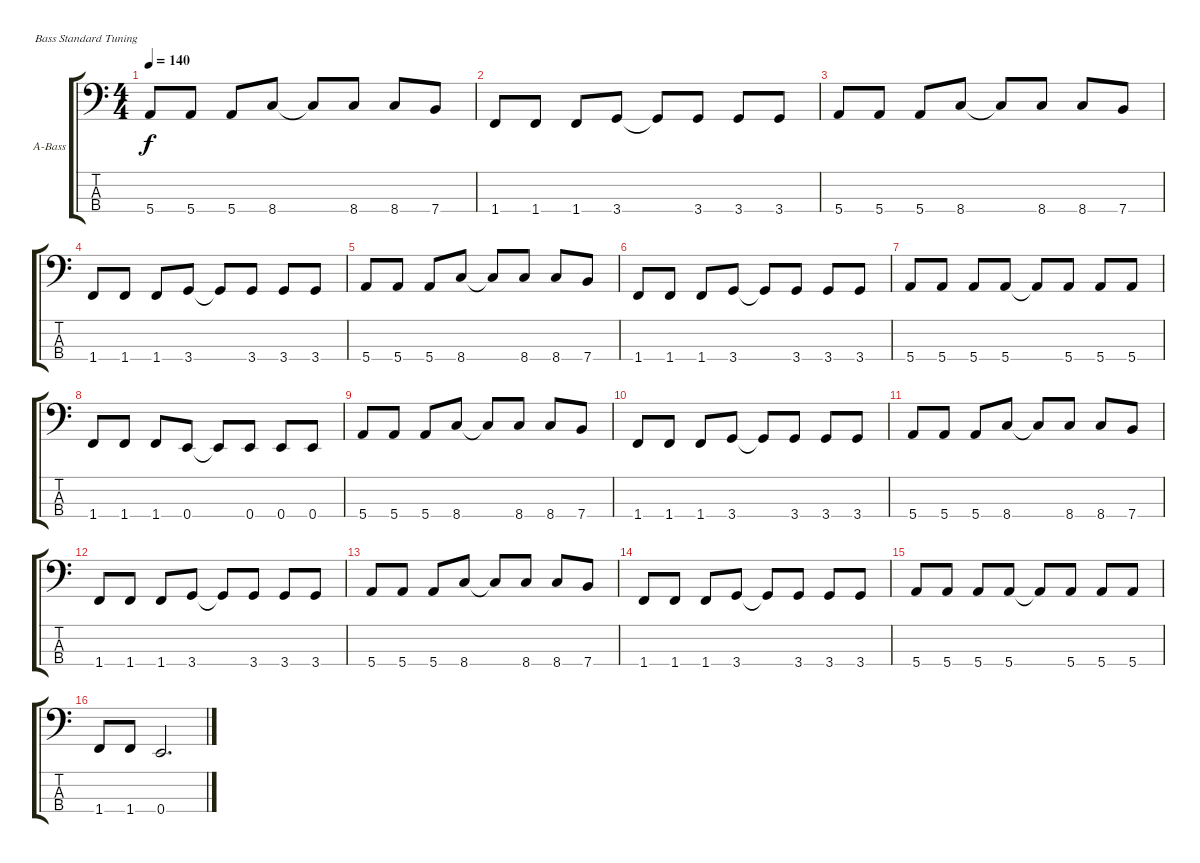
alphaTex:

\bracketExtendMode groupsimilarinstruments
\firstSystemTrackNameOrientation horizontal
\otherSystemsTrackNameOrientation horizontal
\track ("Basse Joannou" "A-Bass") {instrument acousticgrandpiano}
\staff {score tabs}
\tuning (G2 D2 A1 E1)
\displaytranspose 12
\ts (4 4)
\tempo 140
\clef f4
\ks aminor
5.4.8{dy f instrument acousticgrandpiano} 5.4.8 5.4.8 8.4.8 8.4{t}.8 8.4.8 8.4.8 7.4.8 |
\ks c
1.4.8 1.4.8 1.4.8 3.4.8 3.4{t}.8 3.4.8 3.4.8 3.4.8 |
5.4.8 5.4.8 5.4.8 8.4.8 8.4{t}.8 8.4.8 8.4.8 7.4.8 |
1.4.8 1.4.8 1.4.8 3.4.8 3.4{t}.8 3.4.8 3.4.8 3.4.8 |
5.4.8 5.4.8 5.4.8 8.4.8 8.4{t}.8 8.4.8 8.4.8 7.4.8 |
1.4.8 1.4.8 1.4.8 3.4.8 3.4{t}.8 3.4.8 3.4.8 3.4.8 |
5.4.8 5.4.8 5.4.8 5.4.8 5.4{t}.8 5.4.8 5.4.8 5.4.8 |
1.4.8 1.4.8 1.4.8 0.4.8 0.4{t}.8 0.4.8 0.4.8 0.4.8 |
5.4.8 5.4.8 5.4.8 8.4.8 8.4{t}.8 8.4.8 8.4.8 7.4.8 |
1.4.8 1.4.8 1.4.8 3.4.8 3.4{t}.8 3.4.8 3.4.8 3.4.8 |
5.4.8 5.4.8 5.4.8 8.4.8 8.4{t}.8 8.4.8 8.4.8 7.4.8 |
1.4.8 1.4.8 1.4.8 3.4.8 3.4{t}.8 3.4.8 3.4.8 3.4.8 |
5.4.8 5.4.8 5.4.8 8.4.8 8.4{t}.8 8.4.8 8.4.8 7.4.8 |
1.4.8 1.4.8 1.4.8 3.4.8 3.4{t}.8 3.4.8 3.4.8 3.4.8 |
5.4.8 5.4.8 5.4.8 5.4.8 5.4{t}.8 5.4.8 5.4.8 5.4.8 |
1.4.8 1.4.8 0.4.2{d}
